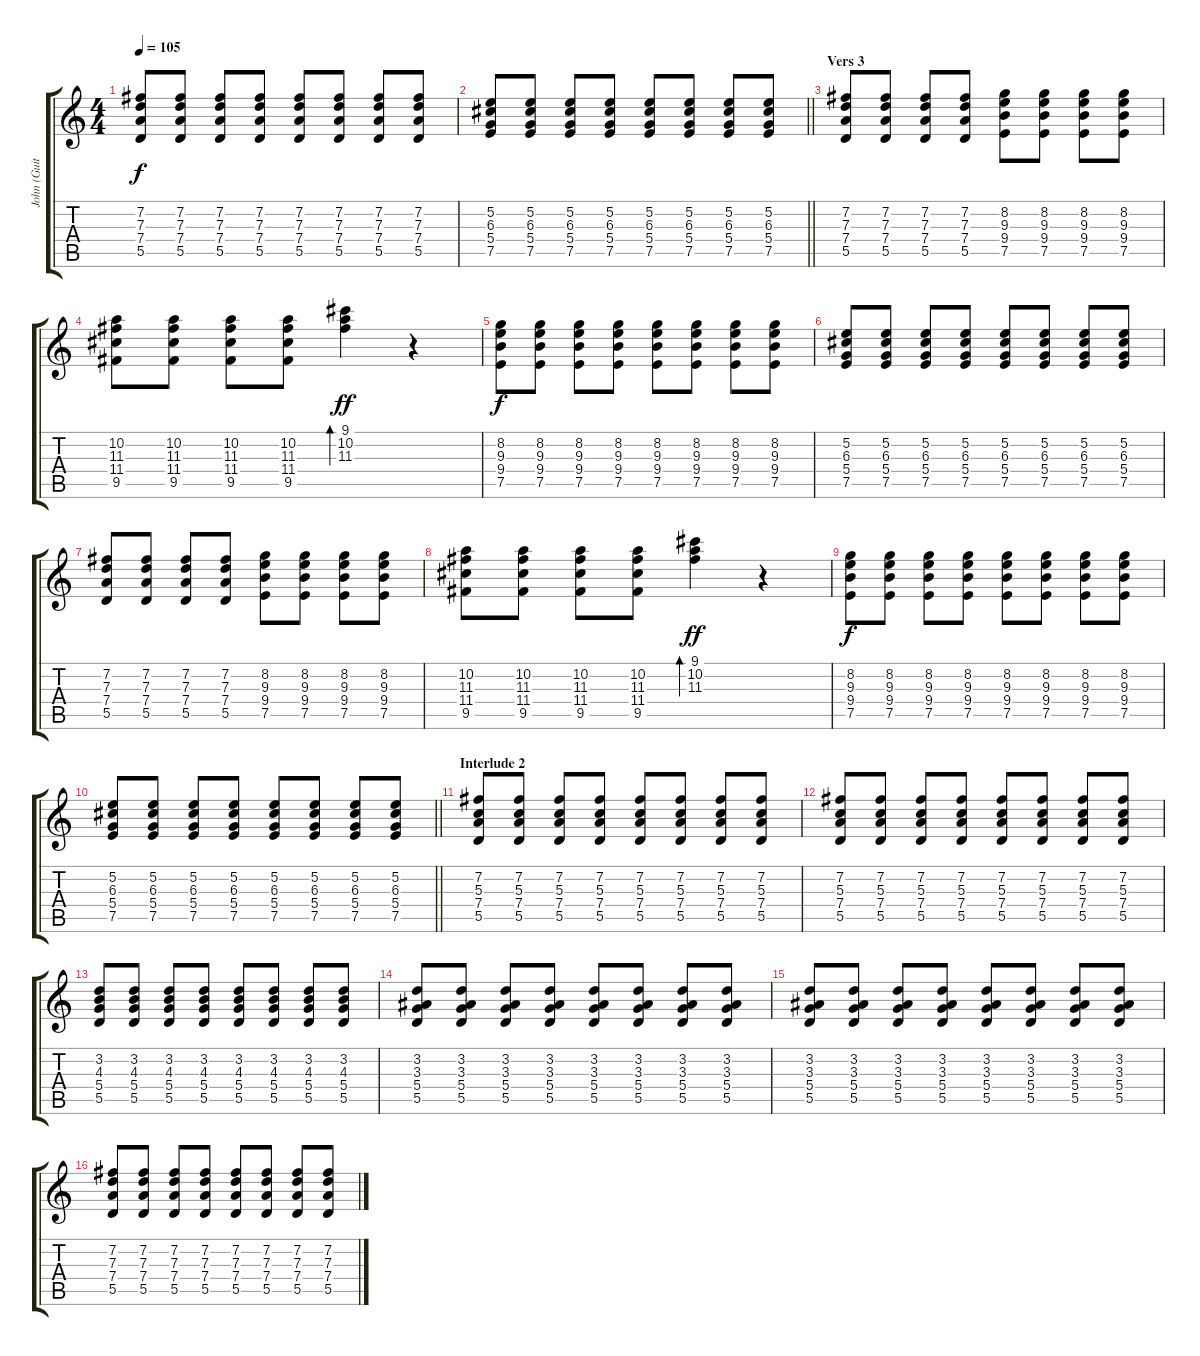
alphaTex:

\track ("John (Guitar)" "John (Guit") {instrument acousticguitarsteel}
\staff {score tabs}
\tuning (E4 B3 G3 D3 A2 E2) {hide}
\ts (4 4)
\tempo 105
\clef g2
\ks c
(7.2 7.3 7.4 5.5).8{dy f} (7.2 7.3 7.4 5.5).8 (7.2 7.3 7.4 5.5).8 (7.2 7.3 7.4 5.5).8 (7.2 7.3 7.4 5.5).8 (7.2 7.3 7.4 5.5).8 (7.2 7.3 7.4 5.5).8 (7.2 7.3 7.4 5.5).8 |
\barLineRight lightlight
(5.2 6.3 5.4 7.5).8 (5.2 6.3 5.4 7.5).8 (5.2 6.3 5.4 7.5).8 (5.2 6.3 5.4 7.5).8 (5.2 6.3 5.4 7.5).8 (5.2 6.3 5.4 7.5).8 (5.2 6.3 5.4 7.5).8 (5.2 6.3 5.4 7.5).8 |
\section ("" "Vers 3")
(7.2 7.3 7.4 5.5).8 (7.2 7.3 7.4 5.5).8 (7.2 7.3 7.4 5.5).8 (7.2 7.3 7.4 5.5).8 (8.2 9.3 9.4 7.5).8 (8.2 9.3 9.4 7.5).8 (8.2 9.3 9.4 7.5).8 (8.2 9.3 9.4 7.5).8 |
(10.2 11.3 11.4 9.5).8{volume 6} (10.2 11.3 11.4 9.5).8 (10.2 11.3 11.4 9.5).8 (10.2 11.3 11.4 9.5).8 (9.1 10.2 11.3).4{bd 240 dy ff} r.4 |
(8.2 9.3 9.4 7.5).8{dy f volume 5} (8.2 9.3 9.4 7.5).8 (8.2 9.3 9.4 7.5).8 (8.2 9.3 9.4 7.5).8 (8.2 9.3 9.4 7.5).8 (8.2 9.3 9.4 7.5).8 (8.2 9.3 9.4 7.5).8 (8.2 9.3 9.4 7.5).8 |
(5.2 6.3 5.4 7.5).8 (5.2 6.3 5.4 7.5).8 (5.2 6.3 5.4 7.5).8 (5.2 6.3 5.4 7.5).8 (5.2 6.3 5.4 7.5).8 (5.2 6.3 5.4 7.5).8 (5.2 6.3 5.4 7.5).8 (5.2 6.3 5.4 7.5).8 |
(7.2 7.3 7.4 5.5).8 (7.2 7.3 7.4 5.5).8 (7.2 7.3 7.4 5.5).8 (7.2 7.3 7.4 5.5).8 (8.2 9.3 9.4 7.5).8 (8.2 9.3 9.4 7.5).8 (8.2 9.3 9.4 7.5).8 (8.2 9.3 9.4 7.5).8 |
(10.2 11.3 11.4 9.5).8{volume 6} (10.2 11.3 11.4 9.5).8 (10.2 11.3 11.4 9.5).8 (10.2 11.3 11.4 9.5).8 (9.1 10.2 11.3).4{bd 240 dy ff} r.4 |
(8.2 9.3 9.4 7.5).8{dy f volume 5} (8.2 9.3 9.4 7.5).8 (8.2 9.3 9.4 7.5).8 (8.2 9.3 9.4 7.5).8 (8.2 9.3 9.4 7.5).8 (8.2 9.3 9.4 7.5).8 (8.2 9.3 9.4 7.5).8 (8.2 9.3 9.4 7.5).8 |
\barLineRight lightlight
(5.2 6.3 5.4 7.5).8 (5.2 6.3 5.4 7.5).8 (5.2 6.3 5.4 7.5).8 (5.2 6.3 5.4 7.5).8 (5.2 6.3 5.4 7.5).8 (5.2 6.3 5.4 7.5).8 (5.2 6.3 5.4 7.5).8 (5.2 6.3 5.4 7.5).8 |
\section ("" "Interlude 2")
(7.2 5.3 7.4 5.5).8 (7.2 5.3 7.4 5.5).8 (7.2 5.3 7.4 5.5).8 (7.2 5.3 7.4 5.5).8 (7.2 5.3 7.4 5.5).8 (7.2 5.3 7.4 5.5).8 (7.2 5.3 7.4 5.5).8 (7.2 5.3 7.4 5.5).8 |
(7.2 5.3 7.4 5.5).8 (7.2 5.3 7.4 5.5).8 (7.2 5.3 7.4 5.5).8 (7.2 5.3 7.4 5.5).8 (7.2 5.3 7.4 5.5).8 (7.2 5.3 7.4 5.5).8 (7.2 5.3 7.4 5.5).8 (7.2 5.3 7.4 5.5).8 |
(3.2 4.3 5.4 5.5).8 (3.2 4.3 5.4 5.5).8 (3.2 4.3 5.4 5.5).8 (3.2 4.3 5.4 5.5).8 (3.2 4.3 5.4 5.5).8 (3.2 4.3 5.4 5.5).8 (3.2 4.3 5.4 5.5).8 (3.2 4.3 5.4 5.5).8 |
(3.2 3.3 5.4 5.5).8 (3.2 3.3 5.4 5.5).8 (3.2 3.3 5.4 5.5).8 (3.2 3.3 5.4 5.5).8 (3.2 3.3 5.4 5.5).8 (3.2 3.3 5.4 5.5).8 (3.2 3.3 5.4 5.5).8 (3.2 3.3 5.4 5.5).8 |
(3.2 3.3 5.4 5.5).8 (3.2 3.3 5.4 5.5).8 (3.2 3.3 5.4 5.5).8 (3.2 3.3 5.4 5.5).8 (3.2 3.3 5.4 5.5).8 (3.2 3.3 5.4 5.5).8 (3.2 3.3 5.4 5.5).8 (3.2 3.3 5.4 5.5).8 |
(7.2 7.3 7.4 5.5).8 (7.2 7.3 7.4 5.5).8 (7.2 7.3 7.4 5.5).8 (7.2 7.3 7.4 5.5).8 (7.2 7.3 7.4 5.5).8 (7.2 7.3 7.4 5.5).8 (7.2 7.3 7.4 5.5).8 (7.2 7.3 7.4 5.5).8
